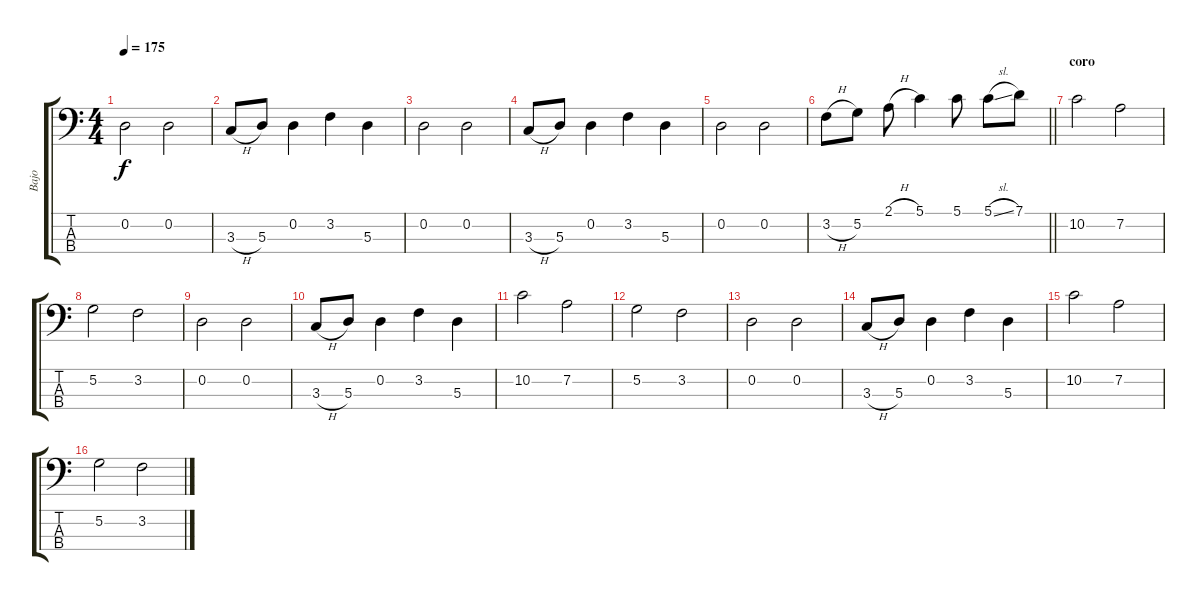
\track ("Bajo" "Bajo") {instrument acousticguitarsteel}
\staff {score tabs}
\tuning (G2 D2 A1 D1) {hide}
\ts (4 4)
\tempo 175
\clef f4
\ks c
0.2.2{dy f} 0.2.2 |
3.3{h}.8 5.3.8 0.2.4 3.2.4 5.3.4 |
0.2.2 0.2.2 |
3.3{h}.8 5.3.8 0.2.4 3.2.4 5.3.4 |
0.2.2 0.2.2 |
\barLineRight lightlight
3.2{h}.8 5.2.8 2.1{h}.8 5.1.4 5.1.8 5.1{sl}.8 7.1.8 |
\section ("" "coro")
10.2.2 7.2.2 |
5.2.2 3.2.2 |
0.2.2 0.2.2 |
3.3{h}.8 5.3.8 0.2.4 3.2.4 5.3.4 |
10.2.2 7.2.2 |
5.2.2 3.2.2 |
0.2.2 0.2.2 |
3.3{h}.8 5.3.8 0.2.4 3.2.4 5.3.4 |
10.2.2 7.2.2 |
5.2.2 3.2.2
